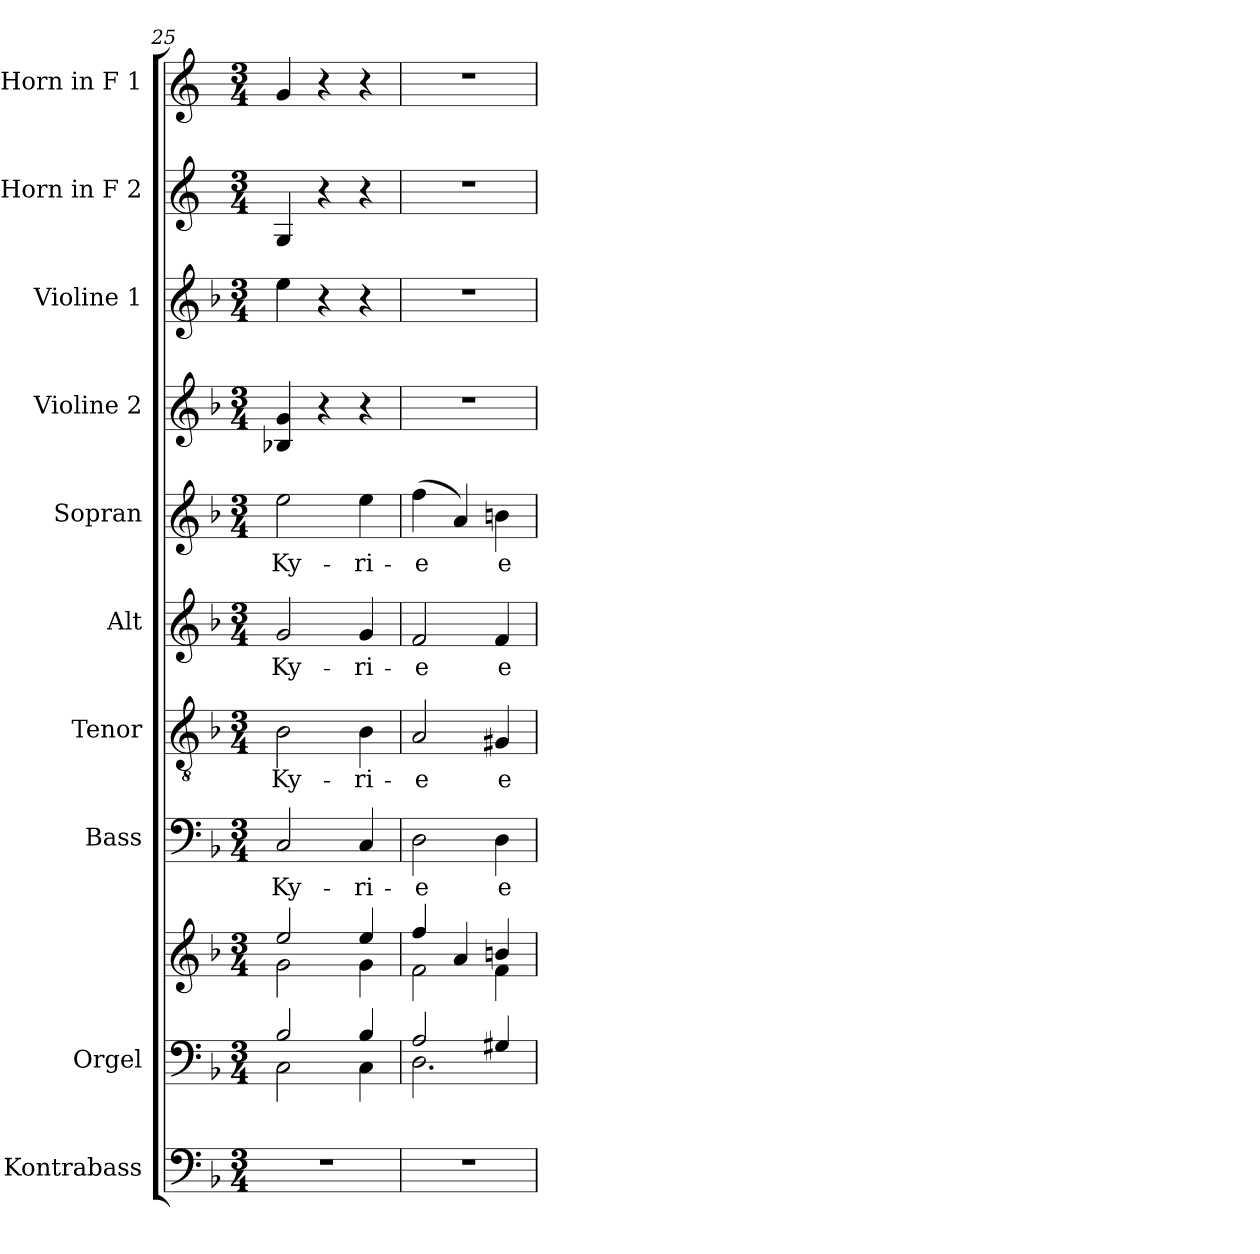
**kern	**kern	**kern	**kern	**text	**kern	**text	**kern	**text	**kern	**text	**kern	**kern	**kern	**kern
*part10	*part9	*part9	*part8	*part8	*part7	*part7	*part6	*part6	*part5	*part5	*part4	*part3	*part2	*part1
*staff11	*staff10	*staff9	*staff8	*staff8	*staff7	*staff7	*staff6	*staff6	*staff5	*staff5	*staff4	*staff3	*staff2	*staff1
*I"Kontrabass	*I"Orgel	*	*I"Bass	*	*I"Tenor	*	*I"Alt	*	*I"Sopran	*	*I"Violine 2	*I"Violine 1	*I"Horn in F 2	*I"Horn in F 1
*I'Kb.	*	*	*I'B.	*	*I'T.	*	*I'A.	*	*I'S.	*	*I'Vl. 2	*I'Vl. 1	*	*
*clefF4	*clefF4	*clefG2	*clefF4	*	*clefGv2	*	*clefG2	*	*clefG2	*	*clefG2	*clefG2	*clefG2	*clefG2
*ITrd7c12	*	*	*	*	*	*	*	*	*	*	*	*	*ITrd4c7	*ITrd4c7
*k[b-]	*k[b-]	*k[b-]	*k[b-]	*	*k[b-]	*	*k[b-]	*	*k[b-]	*	*k[b-]	*k[b-]	*k[b-]	*k[b-]
*F:	*F:	*F:	*F:	*	*F:	*	*F:	*	*F:	*	*F:	*F:	*F:	*F:
*M3/4	*M3/4	*M3/4	*M3/4	*	*M3/4	*	*M3/4	*	*M3/4	*	*M3/4	*M3/4	*M3/4	*M3/4
=25	=25	=25	=25	=25	=25	=25	=25	=25	=25	=25	=25	=25	=25	=25
*	*^	*^	*	*	*	*	*	*	*	*	*	*	*	*
!	!	!	!	!	!	!LO:LY:b	!	!LO:LY:b	!	!LO:LY:b	!	!LO:LY:b	!	!	!	!
2.r	2B-/	2C\	2ee/	2g\	2C/	Ky-	2B-\	Ky-	2g/	Ky-	2ee\	Ky-	4B-X/ 4g/	4ee\	4C/	4c/
.	.	.	.	.	.	.	.	.	.	.	.	.	4r	4r	4r	4r
!	!	!	!	!	!	!LO:LY:b	!	!LO:LY:b	!	!LO:LY:b	!	!LO:LY:b	!	!	!	!
.	4B-!/	4C!\	4ee!/	4g!\	4C/	-ri-	4B-\	-ri-	4g/	-ri-	4ee\	-ri-	4r	4r	4r	4r
!!LO:PB:g=z
=26	=26	=26	=26	=26	=26	=26	=26	=26	=26	=26	=26	=26	=26	=26	=26	=26
!	!	!	!	!	!	!LO:LY:b	!	!LO:LY:b	!	!LO:LY:b	!	!LO:LY:b	!	!	!	!
2.r	2A!/	2.D!\	4ff!/	2f!\	2D\	-e	2A/	-e	2f/	-e	(>4ff\	-e	2.r	2.r	2.r	2.r
.	.	.	4a!/	.	.	.	.	.	.	.	4a/)	.	.	.	.	.
!	!	!	!	!	!	!LO:LY:b	!	!LO:LY:b	!	!LO:LY:b	!	!LO:LY:b	!	!	!	!
.	4G#X!/	.	4bn!/	4f!\	4D\	e-	4G#X/	e-	4f/	e-	4bn\	e-	.	.	.	.
*	*v	*v	*	*	*	*	*	*	*	*	*	*	*	*	*	*
*	*	*v	*v	*	*	*	*	*	*	*	*	*	*	*	*
=	=	=	=	=	=	=	=	=	=	=	=	=	=	=
*-	*-	*-	*-	*-	*-	*-	*-	*-	*-	*-	*-	*-	*-	*-
